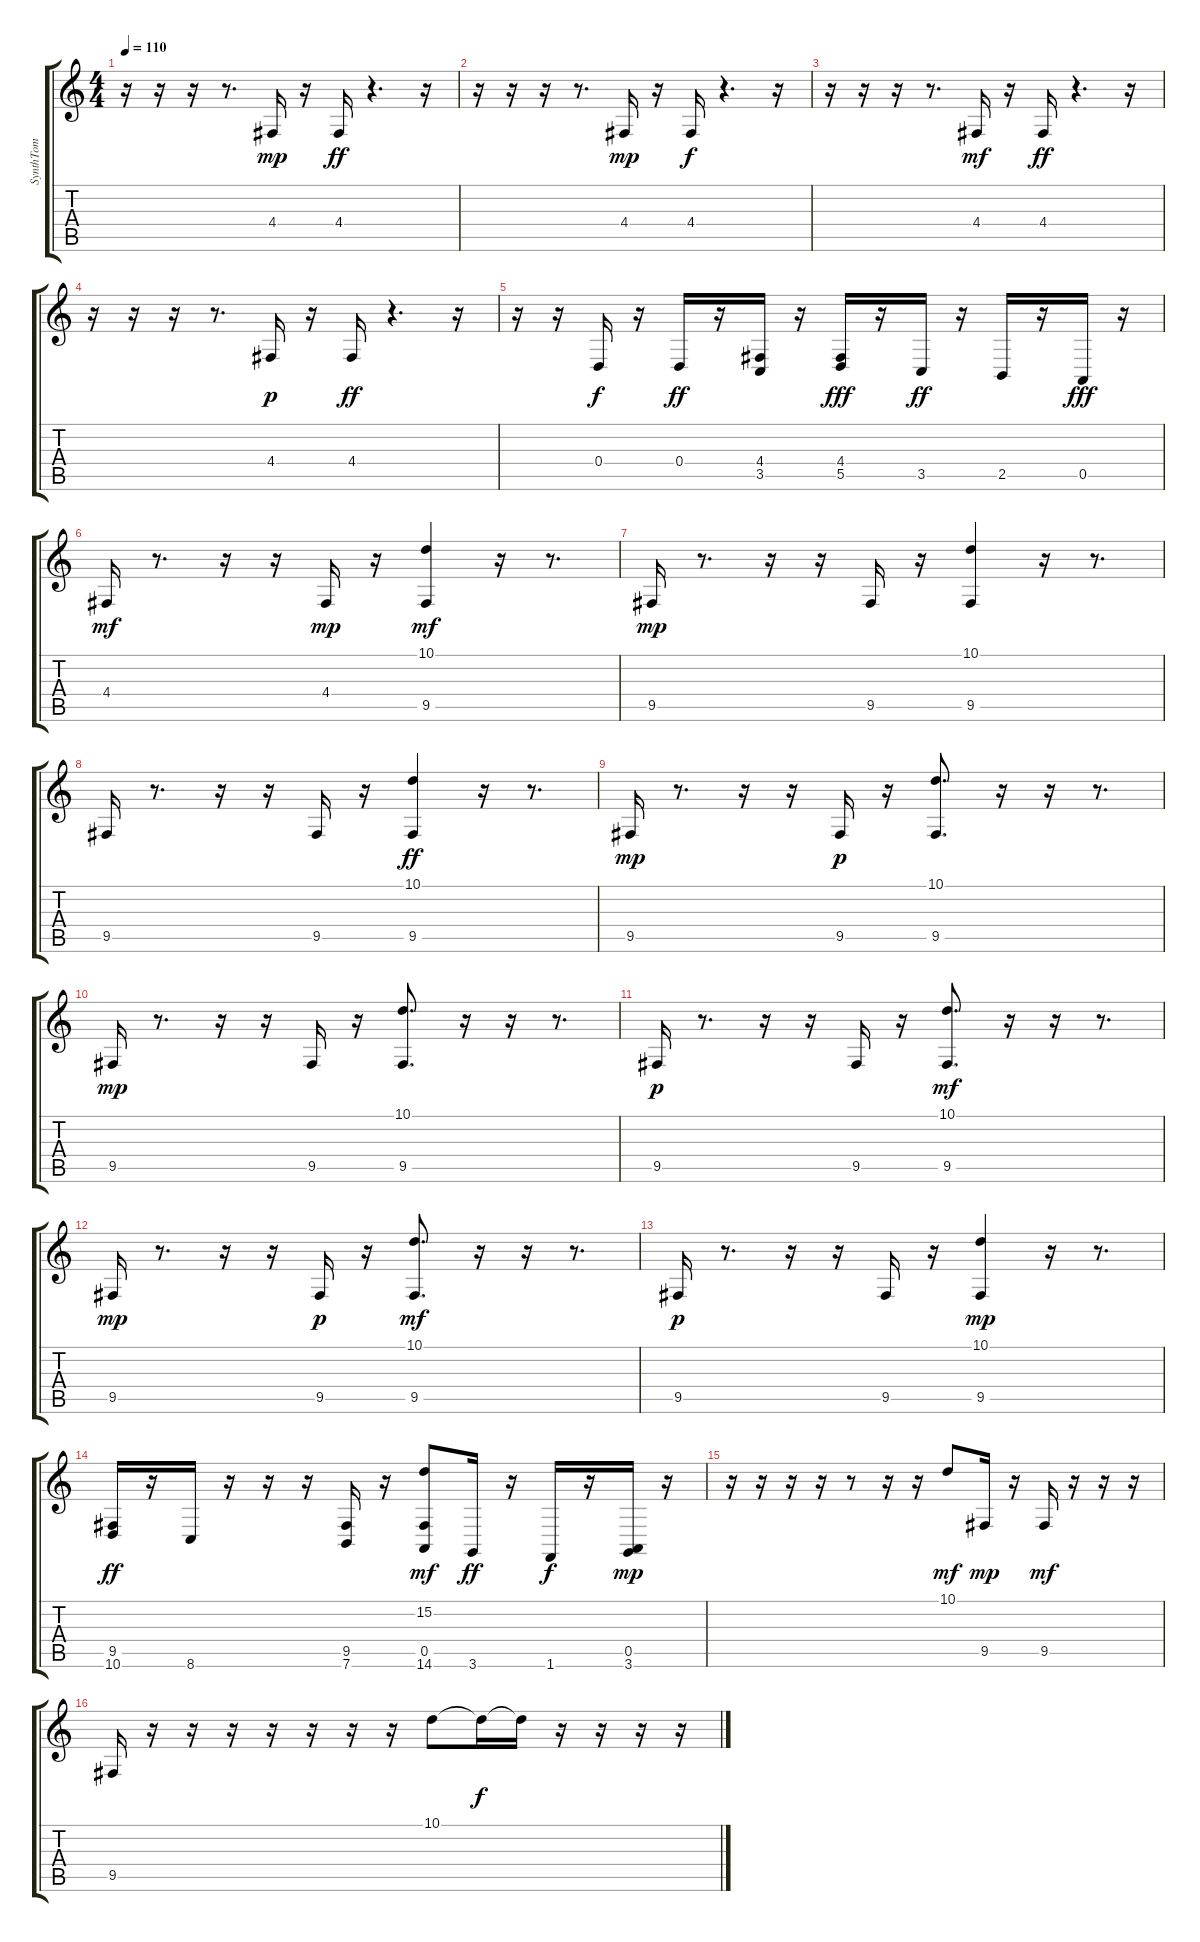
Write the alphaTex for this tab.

\track ("SynthTom" "SynthTom") {instrument synthdrum}
\staff {score tabs}
\tuning (E4 B3 G3 D3 A2 E2) {hide}
\ts (4 4)
\tempo 110
\clef g2
\ks c
r.16{dy ff} r.16 r.16 r.8{d} 4.4.16{dy mp} r.16 4.4.16{dy ff} r.4{d} r.16 |
r.16 r.16 r.16 r.8{d} 4.4.16{dy mp} r.16 4.4.16{dy f} r.4{d} r.16 |
r.16 r.16 r.16 r.8{d} 4.4.16{dy mf} r.16 4.4.16{dy ff} r.4{d} r.16 |
r.16 r.16 r.16 r.8{d} 4.4.16{dy p} r.16 4.4.16{dy ff} r.4{d} r.16 |
r.16 r.16 0.4.16{dy f} r.16 0.4.16{dy ff} r.16 (4.4 3.5).16 r.16 (4.4 5.5).16{dy fff} r.16 3.5.16{dy ff} r.16 2.5.16 r.16 0.5.16{dy fff} r.16 |
4.4.16{dy mf} r.8{d} r.16 r.16 4.4.16{dy mp} r.16 (10.1 9.5).4{dy mf} r.16 r.8{d} |
9.5.16{dy mp} r.8{d} r.16 r.16 9.5.16 r.16 (10.1 9.5).4 r.16 r.8{d} |
9.5.16 r.8{d} r.16 r.16 9.5.16 r.16 (10.1 9.5).4{dy ff} r.16 r.8{d} |
9.5.16{dy mp} r.8{d} r.16 r.16 9.5.16{dy p} r.16 (10.1 9.5).8{d} r.16 r.16 r.8{d} |
9.5.16{dy mp} r.8{d} r.16 r.16 9.5.16 r.16 (10.1 9.5).8{d} r.16 r.16 r.8{d} |
9.5.16{dy p} r.8{d} r.16 r.16 9.5.16 r.16 (10.1 9.5).8{d dy mf} r.16 r.16 r.8{d} |
9.5.16{dy mp} r.8{d} r.16 r.16 9.5.16{dy p} r.16 (10.1 9.5).8{d dy mf} r.16 r.16 r.8{d} |
9.5.16{dy p} r.8{d} r.16 r.16 9.5.16 r.16 (10.1 9.5).4{dy mp} r.16 r.8{d} |
(9.5 10.6).16{dy ff} r.16 8.6.16 r.16 r.16 r.16 (9.5 7.6).16 r.16 (15.2 0.5 14.6).8{dy mf} 3.6.16{dy ff} r.16 1.6.16{dy f} r.16 (0.5 3.6).16{dy mp} r.16 |
r.16 r.16 r.16 r.16 r.8 r.16 r.16 10.1.8{dy mf} 9.5.16{dy mp} r.16 9.5.16{dy mf} r.16 r.16 r.16 |
9.5.16 r.16 r.16 r.16 r.16 r.16 r.16 r.16 10.1.8 10.1{t}.16{dy f} 10.1{t}.16 r.16 r.16 r.16 r.16
